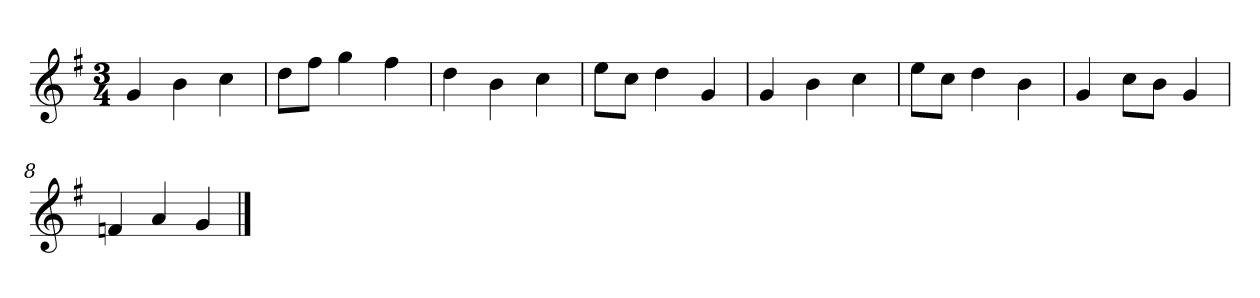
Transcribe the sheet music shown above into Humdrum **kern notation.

**kern
*part1
*staff1
*clefG2
*k[f#]
*M3/4
=
4g
4b
4cc
=2
8dd\L
8ff#\J
4gg
4ff#
=3
4dd
4b
4cc
=4
8ee\L
8cc\J
4dd
4g
=5y
4g
4b
4cc
=6
8ee\L
8cc\J
4dd
4b
=7
4g
8cc\L
8b\J
4g
=8
4fn
4a
4g
==
*-
